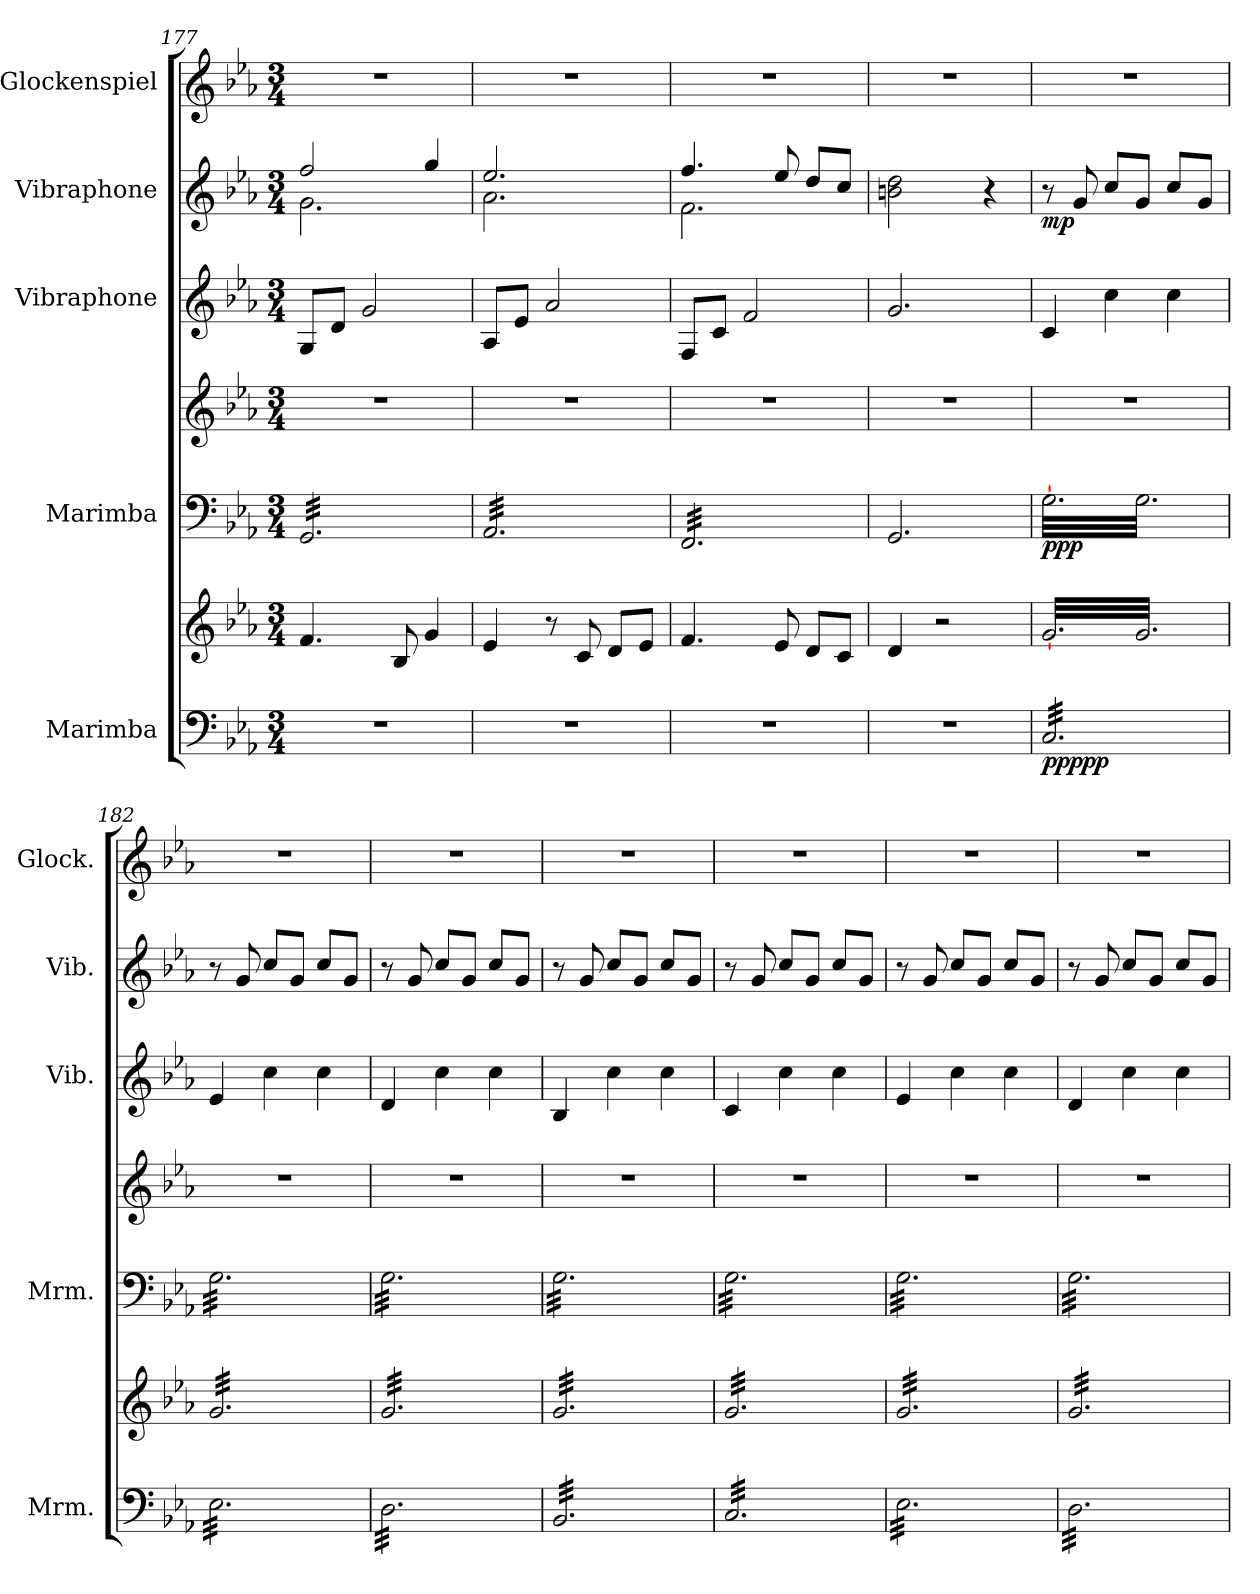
**kern	**kern	**dynam	**kern	**kern	**dynam	**kern	**kern	**dynam	**kern
*part5	*part5	*part5	*part4	*part4	*part4	*part3	*part2	*part2	*part1
*staff7	*staff6	*staff6/7	*staff5	*staff4	*staff4/5	*staff3	*staff2	*staff2	*staff1
*I"Marimba	*	*	*I"Marimba	*	*	*I"Vibraphone	*I"Vibraphone	*	*I"Glockenspiel
*I'Mrm.	*	*	*I'Mrm.	*	*	*I'Vib.	*I'Vib.	*	*I'Glock.
*clefF4	*clefG2	*	*clefF4	*clefG2	*	*clefG2	*clefG2	*	*clefG2
*	*	*	*	*	*	*	*	*	*ITrd-14c-24
*k[b-e-a-]	*k[b-e-a-]	*	*k[b-e-a-]	*k[b-e-a-]	*	*k[b-e-a-]	*k[b-e-a-]	*	*k[b-e-a-]
*M3/4	*M3/4	*	*M3/4	*M3/4	*	*M3/4	*M3/4	*	*M3/4
=177	=177	=177	=177	=177	=177	=177	=177	=177	=177
*	*	*	*	*	*	*	*^	*	*
*	*	*	*tremolo	*	*	*	*	*	*	*
2.r	4.f/	.	32GG/LLL	2.r	.	8G/L	2ff/	2.g\	.	2.r
.	.	.	32GG/	.	.	.	.	.	.	.
.	.	.	32GG/	.	.	.	.	.	.	.
.	.	.	32GG/	.	.	.	.	.	.	.
.	.	.	32GG/	.	.	8d/J	.	.	.	.
.	.	.	32GG/	.	.	.	.	.	.	.
.	.	.	32GG/	.	.	.	.	.	.	.
.	.	.	32GG/	.	.	.	.	.	.	.
.	.	.	32GG/	.	.	2g/	.	.	.	.
.	.	.	32GG/	.	.	.	.	.	.	.
.	.	.	32GG/	.	.	.	.	.	.	.
.	.	.	32GG/	.	.	.	.	.	.	.
.	8B-/	.	32GG/	.	.	.	.	.	.	.
.	.	.	32GG/	.	.	.	.	.	.	.
.	.	.	32GG/	.	.	.	.	.	.	.
.	.	.	32GG/	.	.	.	.	.	.	.
.	4g/	.	32GG/	.	.	.	4gg/	.	.	.
.	.	.	32GG/	.	.	.	.	.	.	.
.	.	.	32GG/	.	.	.	.	.	.	.
.	.	.	32GG/	.	.	.	.	.	.	.
.	.	.	32GG/	.	.	.	.	.	.	.
.	.	.	32GG/	.	.	.	.	.	.	.
.	.	.	32GG/	.	.	.	.	.	.	.
.	.	.	32GG/JJJ	.	.	.	.	.	.	.
!!LO:PB:g=z
=178	=178	=178	=178	=178	=178	=178	=178	=178	=178	=178
2.r	4e-/	.	32AA-/LLL	2.r	.	8A-/L	2.ee-/	2.a-\	.	2.r
.	.	.	32AA-/	.	.	.	.	.	.	.
.	.	.	32AA-/	.	.	.	.	.	.	.
.	.	.	32AA-/	.	.	.	.	.	.	.
.	.	.	32AA-/	.	.	8e-/J	.	.	.	.
.	.	.	32AA-/	.	.	.	.	.	.	.
.	.	.	32AA-/	.	.	.	.	.	.	.
.	.	.	32AA-/	.	.	.	.	.	.	.
.	8r	.	32AA-/	.	.	2a-/	.	.	.	.
.	.	.	32AA-/	.	.	.	.	.	.	.
.	.	.	32AA-/	.	.	.	.	.	.	.
.	.	.	32AA-/	.	.	.	.	.	.	.
.	8c/	.	32AA-/	.	.	.	.	.	.	.
.	.	.	32AA-/	.	.	.	.	.	.	.
.	.	.	32AA-/	.	.	.	.	.	.	.
.	.	.	32AA-/	.	.	.	.	.	.	.
.	8d/L	.	32AA-/	.	.	.	.	.	.	.
.	.	.	32AA-/	.	.	.	.	.	.	.
.	.	.	32AA-/	.	.	.	.	.	.	.
.	.	.	32AA-/	.	.	.	.	.	.	.
.	8e-/J	.	32AA-/	.	.	.	.	.	.	.
.	.	.	32AA-/	.	.	.	.	.	.	.
.	.	.	32AA-/	.	.	.	.	.	.	.
.	.	.	32AA-/JJJ	.	.	.	.	.	.	.
=179	=179	=179	=179	=179	=179	=179	=179	=179	=179	=179
2.r	4.f/	.	32FF/LLL	2.r	.	8F/L	4.ff/	2.f\	.	2.r
.	.	.	32FF/	.	.	.	.	.	.	.
.	.	.	32FF/	.	.	.	.	.	.	.
.	.	.	32FF/	.	.	.	.	.	.	.
.	.	.	32FF/	.	.	8c/J	.	.	.	.
.	.	.	32FF/	.	.	.	.	.	.	.
.	.	.	32FF/	.	.	.	.	.	.	.
.	.	.	32FF/	.	.	.	.	.	.	.
.	.	.	32FF/	.	.	2f/	.	.	.	.
.	.	.	32FF/	.	.	.	.	.	.	.
.	.	.	32FF/	.	.	.	.	.	.	.
.	.	.	32FF/	.	.	.	.	.	.	.
.	8e-/	.	32FF/	.	.	.	8ee-/	.	.	.
.	.	.	32FF/	.	.	.	.	.	.	.
.	.	.	32FF/	.	.	.	.	.	.	.
.	.	.	32FF/	.	.	.	.	.	.	.
.	8d/L	.	32FF/	.	.	.	8dd/L	.	.	.
.	.	.	32FF/	.	.	.	.	.	.	.
.	.	.	32FF/	.	.	.	.	.	.	.
.	.	.	32FF/	.	.	.	.	.	.	.
.	8c/J	.	32FF/	.	.	.	8cc/J	.	.	.
.	.	.	32FF/	.	.	.	.	.	.	.
.	.	.	32FF/	.	.	.	.	.	.	.
.	.	.	32FF/JJJ	.	.	.	.	.	.	.
*	*	*	*Xtremolo	*	*	*	*	*	*	*
*	*	*	*	*	*	*	*v	*v	*	*
=180	=180	=180	=180	=180	=180	=180	=180	=180	=180
2.r	4d/	.	2.GG/	2.r	.	2.g/	2bn\ 2dd\	.	2.r
.	2r	.	.	.	.	.	.	.	.
.	.	.	.	.	.	.	4r	.	.
=181	=181	=181	=181	=181	=181	=181	=181	=181	=181
!	!	!LO:DY:b=2	!	!	!	!	!	!	!
!	!	!LO:DY:n=1:b	!	!	!LO:DY:b=2	!	!	!LO:DY:b	!
*tremolo	*	*	*	*	*	*	*	*	*
*	*tremolo	*	*	*	*	*	*	*	*
*	*	*	*tremolo	*	*	*	*	*	*
32C/LLL	[32g/LLL	pp ppp	[32G\LLL	2.r	ppp	4c/	8r	mp	2.r
32C/	32g/	.	32G\	.	.	.	.	.	.
32C/	32g/	.	32G\	.	.	.	.	.	.
32C/	32g/	.	32G\	.	.	.	.	.	.
32C/	32g/	.	32G\	.	.	.	8g/	.	.
32C/	32g/	.	32G\	.	.	.	.	.	.
32C/	32g/	.	32G\	.	.	.	.	.	.
32C/	32g/	.	32G\	.	.	.	.	.	.
32C/	32g/	.	32G\	.	.	4cc\	8cc/L	.	.
32C/	32g/	.	32G\	.	.	.	.	.	.
32C/	32g/	.	32G\	.	.	.	.	.	.
32C/	32g/	.	32G\	.	.	.	.	.	.
32C/	32g/	.	32G\	.	.	.	8g/J	.	.
32C/	32g/	.	32G\	.	.	.	.	.	.
32C/	32g/	.	32G\	.	.	.	.	.	.
32C/	32g/	.	32G\	.	.	.	.	.	.
32C/	32g/	.	32G\	.	.	4cc\	8cc/L	.	.
32C/	32g/	.	32G\	.	.	.	.	.	.
32C/	32g/	.	32G\	.	.	.	.	.	.
32C/	32g/	.	32G\	.	.	.	.	.	.
32C/	32g/	.	32G\	.	.	.	8g/J	.	.
32C/	32g/	.	32G\	.	.	.	.	.	.
32C/	32g/	.	32G\	.	.	.	.	.	.
32C/JJJ	32g/JJJ	.	32G\JJJ	.	.	.	.	.	.
=182	=182	=182	=182	=182	=182	=182	=182	=182	=182
32E-\LLL	32g/LLL	.	32G\LLL	2.r	.	4e-/	8r	.	2.r
32E-\	32g/	.	32G\	.	.	.	.	.	.
32E-\	32g/	.	32G\	.	.	.	.	.	.
32E-\	32g/	.	32G\	.	.	.	.	.	.
32E-\	32g/	.	32G\	.	.	.	8g/	.	.
32E-\	32g/	.	32G\	.	.	.	.	.	.
32E-\	32g/	.	32G\	.	.	.	.	.	.
32E-\	32g/	.	32G\	.	.	.	.	.	.
32E-\	32g/	.	32G\	.	.	4cc\	8cc/L	.	.
32E-\	32g/	.	32G\	.	.	.	.	.	.
32E-\	32g/	.	32G\	.	.	.	.	.	.
32E-\	32g/	.	32G\	.	.	.	.	.	.
32E-\	32g/	.	32G\	.	.	.	8g/J	.	.
32E-\	32g/	.	32G\	.	.	.	.	.	.
32E-\	32g/	.	32G\	.	.	.	.	.	.
32E-\	32g/	.	32G\	.	.	.	.	.	.
32E-\	32g/	.	32G\	.	.	4cc\	8cc/L	.	.
32E-\	32g/	.	32G\	.	.	.	.	.	.
32E-\	32g/	.	32G\	.	.	.	.	.	.
32E-\	32g/	.	32G\	.	.	.	.	.	.
32E-\	32g/	.	32G\	.	.	.	8g/J	.	.
32E-\	32g/	.	32G\	.	.	.	.	.	.
32E-\	32g/	.	32G\	.	.	.	.	.	.
32E-\JJJ	32g/JJJ	.	32G\JJJ	.	.	.	.	.	.
=183	=183	=183	=183	=183	=183	=183	=183	=183	=183
32D\LLL	32g/LLL	.	32G\LLL	2.r	.	4d/	8r	.	2.r
32D\	32g/	.	32G\	.	.	.	.	.	.
32D\	32g/	.	32G\	.	.	.	.	.	.
32D\	32g/	.	32G\	.	.	.	.	.	.
32D\	32g/	.	32G\	.	.	.	8g/	.	.
32D\	32g/	.	32G\	.	.	.	.	.	.
32D\	32g/	.	32G\	.	.	.	.	.	.
32D\	32g/	.	32G\	.	.	.	.	.	.
32D\	32g/	.	32G\	.	.	4cc\	8cc/L	.	.
32D\	32g/	.	32G\	.	.	.	.	.	.
32D\	32g/	.	32G\	.	.	.	.	.	.
32D\	32g/	.	32G\	.	.	.	.	.	.
32D\	32g/	.	32G\	.	.	.	8g/J	.	.
32D\	32g/	.	32G\	.	.	.	.	.	.
32D\	32g/	.	32G\	.	.	.	.	.	.
32D\	32g/	.	32G\	.	.	.	.	.	.
32D\	32g/	.	32G\	.	.	4cc\	8cc/L	.	.
32D\	32g/	.	32G\	.	.	.	.	.	.
32D\	32g/	.	32G\	.	.	.	.	.	.
32D\	32g/	.	32G\	.	.	.	.	.	.
32D\	32g/	.	32G\	.	.	.	8g/J	.	.
32D\	32g/	.	32G\	.	.	.	.	.	.
32D\	32g/	.	32G\	.	.	.	.	.	.
32D\JJJ	32g/JJJ	.	32G\JJJ	.	.	.	.	.	.
=184	=184	=184	=184	=184	=184	=184	=184	=184	=184
32BB-/LLL	32g/LLL	.	32G\LLL	2.r	.	4B-/	8r	.	2.r
32BB-/	32g/	.	32G\	.	.	.	.	.	.
32BB-/	32g/	.	32G\	.	.	.	.	.	.
32BB-/	32g/	.	32G\	.	.	.	.	.	.
32BB-/	32g/	.	32G\	.	.	.	8g/	.	.
32BB-/	32g/	.	32G\	.	.	.	.	.	.
32BB-/	32g/	.	32G\	.	.	.	.	.	.
32BB-/	32g/	.	32G\	.	.	.	.	.	.
32BB-/	32g/	.	32G\	.	.	4cc\	8cc/L	.	.
32BB-/	32g/	.	32G\	.	.	.	.	.	.
32BB-/	32g/	.	32G\	.	.	.	.	.	.
32BB-/	32g/	.	32G\	.	.	.	.	.	.
32BB-/	32g/	.	32G\	.	.	.	8g/J	.	.
32BB-/	32g/	.	32G\	.	.	.	.	.	.
32BB-/	32g/	.	32G\	.	.	.	.	.	.
32BB-/	32g/	.	32G\	.	.	.	.	.	.
32BB-/	32g/	.	32G\	.	.	4cc\	8cc/L	.	.
32BB-/	32g/	.	32G\	.	.	.	.	.	.
32BB-/	32g/	.	32G\	.	.	.	.	.	.
32BB-/	32g/	.	32G\	.	.	.	.	.	.
32BB-/	32g/	.	32G\	.	.	.	8g/J	.	.
32BB-/	32g/	.	32G\	.	.	.	.	.	.
32BB-/	32g/	.	32G\	.	.	.	.	.	.
32BB-/JJJ	32g/JJJ	.	32G\JJJ	.	.	.	.	.	.
=185	=185	=185	=185	=185	=185	=185	=185	=185	=185
32C/LLL	32g/LLL	.	32G\LLL	2.r	.	4c/	8r	.	2.r
32C/	32g/	.	32G\	.	.	.	.	.	.
32C/	32g/	.	32G\	.	.	.	.	.	.
32C/	32g/	.	32G\	.	.	.	.	.	.
32C/	32g/	.	32G\	.	.	.	8g/	.	.
32C/	32g/	.	32G\	.	.	.	.	.	.
32C/	32g/	.	32G\	.	.	.	.	.	.
32C/	32g/	.	32G\	.	.	.	.	.	.
32C/	32g/	.	32G\	.	.	4cc\	8cc/L	.	.
32C/	32g/	.	32G\	.	.	.	.	.	.
32C/	32g/	.	32G\	.	.	.	.	.	.
32C/	32g/	.	32G\	.	.	.	.	.	.
32C/	32g/	.	32G\	.	.	.	8g/J	.	.
32C/	32g/	.	32G\	.	.	.	.	.	.
32C/	32g/	.	32G\	.	.	.	.	.	.
32C/	32g/	.	32G\	.	.	.	.	.	.
32C/	32g/	.	32G\	.	.	4cc\	8cc/L	.	.
32C/	32g/	.	32G\	.	.	.	.	.	.
32C/	32g/	.	32G\	.	.	.	.	.	.
32C/	32g/	.	32G\	.	.	.	.	.	.
32C/	32g/	.	32G\	.	.	.	8g/J	.	.
32C/	32g/	.	32G\	.	.	.	.	.	.
32C/	32g/	.	32G\	.	.	.	.	.	.
32C/JJJ	32g/JJJ	.	32G\JJJ	.	.	.	.	.	.
=186	=186	=186	=186	=186	=186	=186	=186	=186	=186
32E-\LLL	32g/LLL	.	32G\LLL	2.r	.	4e-/	8r	.	2.r
32E-\	32g/	.	32G\	.	.	.	.	.	.
32E-\	32g/	.	32G\	.	.	.	.	.	.
32E-\	32g/	.	32G\	.	.	.	.	.	.
32E-\	32g/	.	32G\	.	.	.	8g/	.	.
32E-\	32g/	.	32G\	.	.	.	.	.	.
32E-\	32g/	.	32G\	.	.	.	.	.	.
32E-\	32g/	.	32G\	.	.	.	.	.	.
32E-\	32g/	.	32G\	.	.	4cc\	8cc/L	.	.
32E-\	32g/	.	32G\	.	.	.	.	.	.
32E-\	32g/	.	32G\	.	.	.	.	.	.
32E-\	32g/	.	32G\	.	.	.	.	.	.
32E-\	32g/	.	32G\	.	.	.	8g/J	.	.
32E-\	32g/	.	32G\	.	.	.	.	.	.
32E-\	32g/	.	32G\	.	.	.	.	.	.
32E-\	32g/	.	32G\	.	.	.	.	.	.
32E-\	32g/	.	32G\	.	.	4cc\	8cc/L	.	.
32E-\	32g/	.	32G\	.	.	.	.	.	.
32E-\	32g/	.	32G\	.	.	.	.	.	.
32E-\	32g/	.	32G\	.	.	.	.	.	.
32E-\	32g/	.	32G\	.	.	.	8g/J	.	.
32E-\	32g/	.	32G\	.	.	.	.	.	.
32E-\	32g/	.	32G\	.	.	.	.	.	.
32E-\JJJ	32g/JJJ	.	32G\JJJ	.	.	.	.	.	.
!!LO:PB:g=z
=187	=187	=187	=187	=187	=187	=187	=187	=187	=187
32D\LLL	32g/LLL	.	32G\LLL	2.r	.	4d/	8r	.	2.r
32D\	32g/	.	32G\	.	.	.	.	.	.
32D\	32g/	.	32G\	.	.	.	.	.	.
32D\	32g/	.	32G\	.	.	.	.	.	.
32D\	32g/	.	32G\	.	.	.	8g/	.	.
32D\	32g/	.	32G\	.	.	.	.	.	.
32D\	32g/	.	32G\	.	.	.	.	.	.
32D\	32g/	.	32G\	.	.	.	.	.	.
32D\	32g/	.	32G\	.	.	4cc\	8cc/L	.	.
32D\	32g/	.	32G\	.	.	.	.	.	.
32D\	32g/	.	32G\	.	.	.	.	.	.
32D\	32g/	.	32G\	.	.	.	.	.	.
32D\	32g/	.	32G\	.	.	.	8g/J	.	.
32D\	32g/	.	32G\	.	.	.	.	.	.
32D\	32g/	.	32G\	.	.	.	.	.	.
32D\	32g/	.	32G\	.	.	.	.	.	.
32D\	32g/	.	32G\	.	.	4cc\	8cc/L	.	.
32D\	32g/	.	32G\	.	.	.	.	.	.
32D\	32g/	.	32G\	.	.	.	.	.	.
32D\	32g/	.	32G\	.	.	.	.	.	.
32D\	32g/	.	32G\	.	.	.	8g/J	.	.
32D\	32g/	.	32G\	.	.	.	.	.	.
32D\	32g/	.	32G\	.	.	.	.	.	.
32D\JJJ	32g/JJJ	.	32G\JJJ	.	.	.	.	.	.
*	*	*	*Xtremolo	*	*	*	*	*	*
*	*Xtremolo	*	*	*	*	*	*	*	*
*Xtremolo	*	*	*	*	*	*	*	*	*
=	=	=	=	=	=	=	=	=	=
*-	*-	*-	*-	*-	*-	*-	*-	*-	*-
